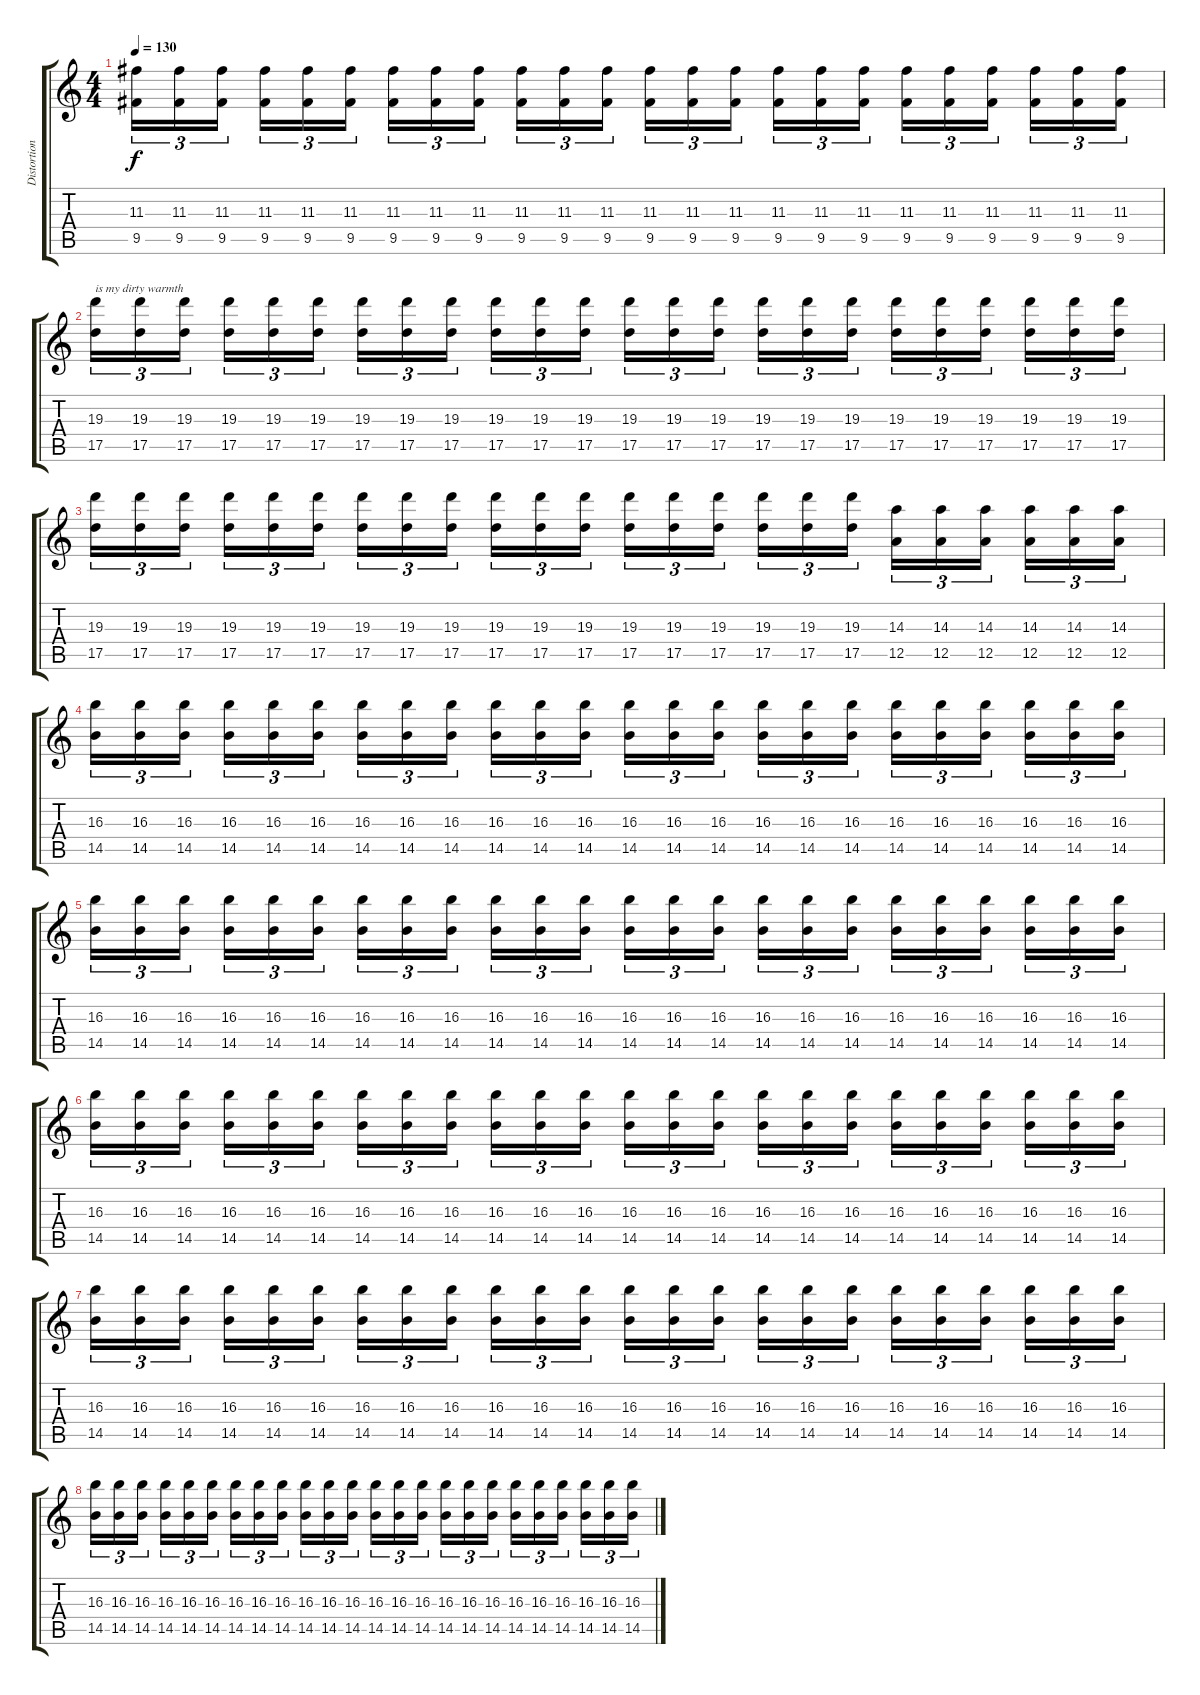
\track ("Distortion Guitar" "Distortion") {instrument distortionguitar}
\staff {score tabs}
\tuning (E4 B3 G3 D3 A2 E2) {hide}
\ts (4 4)
\tempo 130
\clef g2
\ks c
(11.3 9.5).16{tu (3 2) dy f} (11.3 9.5).16{tu (3 2)} (11.3 9.5).16{tu (3 2)} (11.3 9.5).16{tu (3 2)} (11.3 9.5).16{tu (3 2)} (11.3 9.5).16{tu (3 2)} (11.3 9.5).16{tu (3 2)} (11.3 9.5).16{tu (3 2)} (11.3 9.5).16{tu (3 2)} (11.3 9.5).16{tu (3 2)} (11.3 9.5).16{tu (3 2)} (11.3 9.5).16{tu (3 2)} (11.3 9.5).16{tu (3 2)} (11.3 9.5).16{tu (3 2)} (11.3 9.5).16{tu (3 2)} (11.3 9.5).16{tu (3 2)} (11.3 9.5).16{tu (3 2)} (11.3 9.5).16{tu (3 2)} (11.3 9.5).16{tu (3 2)} (11.3 9.5).16{tu (3 2)} (11.3 9.5).16{tu (3 2)} (11.3 9.5).16{tu (3 2)} (11.3 9.5).16{tu (3 2)} (11.3 9.5).16{tu (3 2)} |
(19.3 17.5).16{tu (3 2) txt "is my dirty warmth"} (19.3 17.5).16{tu (3 2)} (19.3 17.5).16{tu (3 2)} (19.3 17.5).16{tu (3 2)} (19.3 17.5).16{tu (3 2)} (19.3 17.5).16{tu (3 2)} (19.3 17.5).16{tu (3 2)} (19.3 17.5).16{tu (3 2)} (19.3 17.5).16{tu (3 2)} (19.3 17.5).16{tu (3 2)} (19.3 17.5).16{tu (3 2)} (19.3 17.5).16{tu (3 2)} (19.3 17.5).16{tu (3 2)} (19.3 17.5).16{tu (3 2)} (19.3 17.5).16{tu (3 2)} (19.3 17.5).16{tu (3 2)} (19.3 17.5).16{tu (3 2)} (19.3 17.5).16{tu (3 2)} (19.3 17.5).16{tu (3 2)} (19.3 17.5).16{tu (3 2)} (19.3 17.5).16{tu (3 2)} (19.3 17.5).16{tu (3 2)} (19.3 17.5).16{tu (3 2)} (19.3 17.5).16{tu (3 2)} |
(19.3 17.5).16{tu (3 2)} (19.3 17.5).16{tu (3 2)} (19.3 17.5).16{tu (3 2)} (19.3 17.5).16{tu (3 2)} (19.3 17.5).16{tu (3 2)} (19.3 17.5).16{tu (3 2)} (19.3 17.5).16{tu (3 2)} (19.3 17.5).16{tu (3 2)} (19.3 17.5).16{tu (3 2)} (19.3 17.5).16{tu (3 2)} (19.3 17.5).16{tu (3 2)} (19.3 17.5).16{tu (3 2)} (19.3 17.5).16{tu (3 2)} (19.3 17.5).16{tu (3 2)} (19.3 17.5).16{tu (3 2)} (19.3 17.5).16{tu (3 2)} (19.3 17.5).16{tu (3 2)} (19.3 17.5).16{tu (3 2)} (14.3 12.5).16{tu (3 2)} (14.3 12.5).16{tu (3 2)} (14.3 12.5).16{tu (3 2)} (14.3 12.5).16{tu (3 2)} (14.3 12.5).16{tu (3 2)} (14.3 12.5).16{tu (3 2)} |
(16.3 14.5).16{tu (3 2)} (16.3 14.5).16{tu (3 2)} (16.3 14.5).16{tu (3 2)} (16.3 14.5).16{tu (3 2)} (16.3 14.5).16{tu (3 2)} (16.3 14.5).16{tu (3 2)} (16.3 14.5).16{tu (3 2)} (16.3 14.5).16{tu (3 2)} (16.3 14.5).16{tu (3 2)} (16.3 14.5).16{tu (3 2)} (16.3 14.5).16{tu (3 2)} (16.3 14.5).16{tu (3 2)} (16.3 14.5).16{tu (3 2)} (16.3 14.5).16{tu (3 2)} (16.3 14.5).16{tu (3 2)} (16.3 14.5).16{tu (3 2)} (16.3 14.5).16{tu (3 2)} (16.3 14.5).16{tu (3 2)} (16.3 14.5).16{tu (3 2)} (16.3 14.5).16{tu (3 2)} (16.3 14.5).16{tu (3 2)} (16.3 14.5).16{tu (3 2)} (16.3 14.5).16{tu (3 2)} (16.3 14.5).16{tu (3 2)} |
(16.3 14.5).16{tu (3 2)} (16.3 14.5).16{tu (3 2)} (16.3 14.5).16{tu (3 2)} (16.3 14.5).16{tu (3 2)} (16.3 14.5).16{tu (3 2)} (16.3 14.5).16{tu (3 2)} (16.3 14.5).16{tu (3 2)} (16.3 14.5).16{tu (3 2)} (16.3 14.5).16{tu (3 2)} (16.3 14.5).16{tu (3 2)} (16.3 14.5).16{tu (3 2)} (16.3 14.5).16{tu (3 2)} (16.3 14.5).16{tu (3 2)} (16.3 14.5).16{tu (3 2)} (16.3 14.5).16{tu (3 2)} (16.3 14.5).16{tu (3 2)} (16.3 14.5).16{tu (3 2)} (16.3 14.5).16{tu (3 2)} (16.3 14.5).16{tu (3 2)} (16.3 14.5).16{tu (3 2)} (16.3 14.5).16{tu (3 2)} (16.3 14.5).16{tu (3 2)} (16.3 14.5).16{tu (3 2)} (16.3 14.5).16{tu (3 2)} |
(16.3 14.5).16{tu (3 2)} (16.3 14.5).16{tu (3 2)} (16.3 14.5).16{tu (3 2)} (16.3 14.5).16{tu (3 2)} (16.3 14.5).16{tu (3 2)} (16.3 14.5).16{tu (3 2)} (16.3 14.5).16{tu (3 2)} (16.3 14.5).16{tu (3 2)} (16.3 14.5).16{tu (3 2)} (16.3 14.5).16{tu (3 2)} (16.3 14.5).16{tu (3 2)} (16.3 14.5).16{tu (3 2)} (16.3 14.5).16{tu (3 2)} (16.3 14.5).16{tu (3 2)} (16.3 14.5).16{tu (3 2)} (16.3 14.5).16{tu (3 2)} (16.3 14.5).16{tu (3 2)} (16.3 14.5).16{tu (3 2)} (16.3 14.5).16{tu (3 2)} (16.3 14.5).16{tu (3 2)} (16.3 14.5).16{tu (3 2)} (16.3 14.5).16{tu (3 2)} (16.3 14.5).16{tu (3 2)} (16.3 14.5).16{tu (3 2)} |
(16.3 14.5).16{tu (3 2)} (16.3 14.5).16{tu (3 2)} (16.3 14.5).16{tu (3 2)} (16.3 14.5).16{tu (3 2)} (16.3 14.5).16{tu (3 2)} (16.3 14.5).16{tu (3 2)} (16.3 14.5).16{tu (3 2)} (16.3 14.5).16{tu (3 2)} (16.3 14.5).16{tu (3 2)} (16.3 14.5).16{tu (3 2)} (16.3 14.5).16{tu (3 2)} (16.3 14.5).16{tu (3 2)} (16.3 14.5).16{tu (3 2)} (16.3 14.5).16{tu (3 2)} (16.3 14.5).16{tu (3 2)} (16.3 14.5).16{tu (3 2)} (16.3 14.5).16{tu (3 2)} (16.3 14.5).16{tu (3 2)} (16.3 14.5).16{tu (3 2)} (16.3 14.5).16{tu (3 2)} (16.3 14.5).16{tu (3 2)} (16.3 14.5).16{tu (3 2)} (16.3 14.5).16{tu (3 2)} (16.3 14.5).16{tu (3 2)} |
(16.3 14.5).16{tu (3 2)} (16.3 14.5).16{tu (3 2)} (16.3 14.5).16{tu (3 2)} (16.3 14.5).16{tu (3 2)} (16.3 14.5).16{tu (3 2)} (16.3 14.5).16{tu (3 2)} (16.3 14.5).16{tu (3 2)} (16.3 14.5).16{tu (3 2)} (16.3 14.5).16{tu (3 2)} (16.3 14.5).16{tu (3 2)} (16.3 14.5).16{tu (3 2)} (16.3 14.5).16{tu (3 2)} (16.3 14.5).16{tu (3 2)} (16.3 14.5).16{tu (3 2)} (16.3 14.5).16{tu (3 2)} (16.3 14.5).16{tu (3 2)} (16.3 14.5).16{tu (3 2)} (16.3 14.5).16{tu (3 2)} (16.3 14.5).16{tu (3 2)} (16.3 14.5).16{tu (3 2)} (16.3 14.5).16{tu (3 2)} (16.3 14.5).16{tu (3 2)} (16.3 14.5).16{tu (3 2)} (16.3 14.5).16{tu (3 2)}
